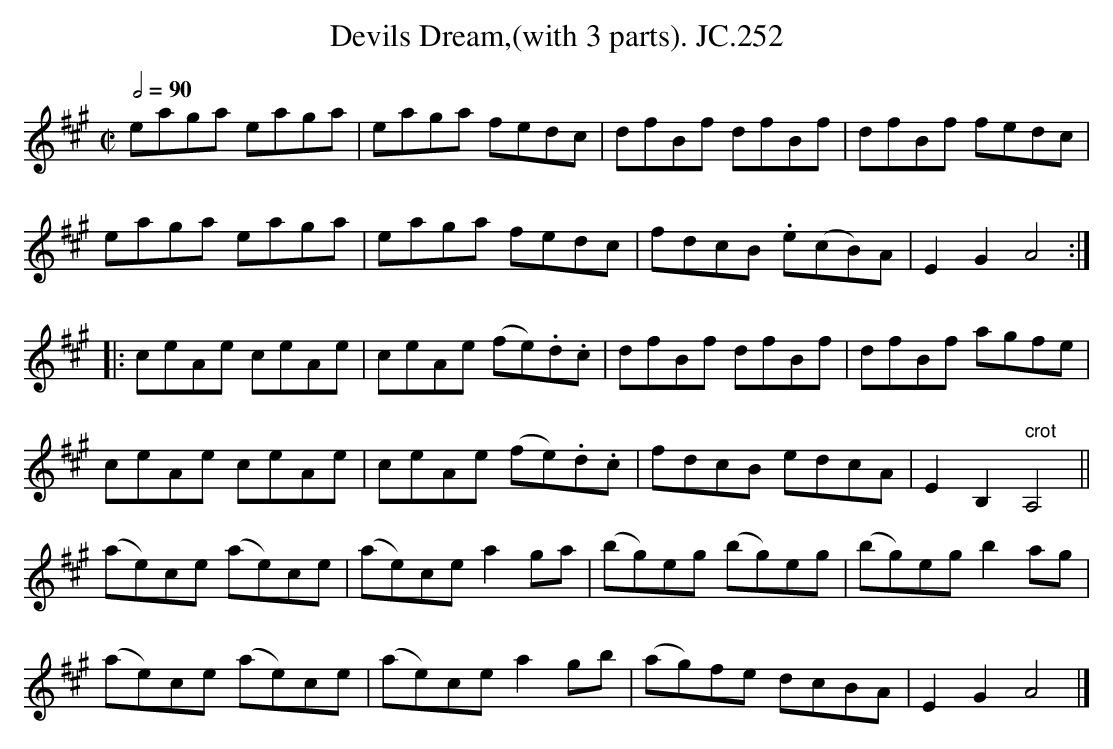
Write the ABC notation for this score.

X:1
T:Devils Dream,(with 3 parts). JC.252
M:C|
L:1/8
Q:2/4=90
K:A
eaga eaga|\\
eaga fedc|dfBf dfBf|dfBf fedc|
eaga eaga|eaga fedc|fdcB .e(cB)A|E2G2A4:|
|:ceAe ceAe|ceAe (fe).d.c|dfBf dfBf|dfBf agfe|
ceAe ceAe|ceAe (fe).d.c|fdcB edcA|E2B,2" crot"A,4||
(ae)ce (ae)ce|(ae)ce a2ga|(bg)eg (bg)eg|(bg)eg b2ag|
(ae)ce (ae)ce|(ae)ce a2gb|(ag)fe dcBA|E2G2A4|]
